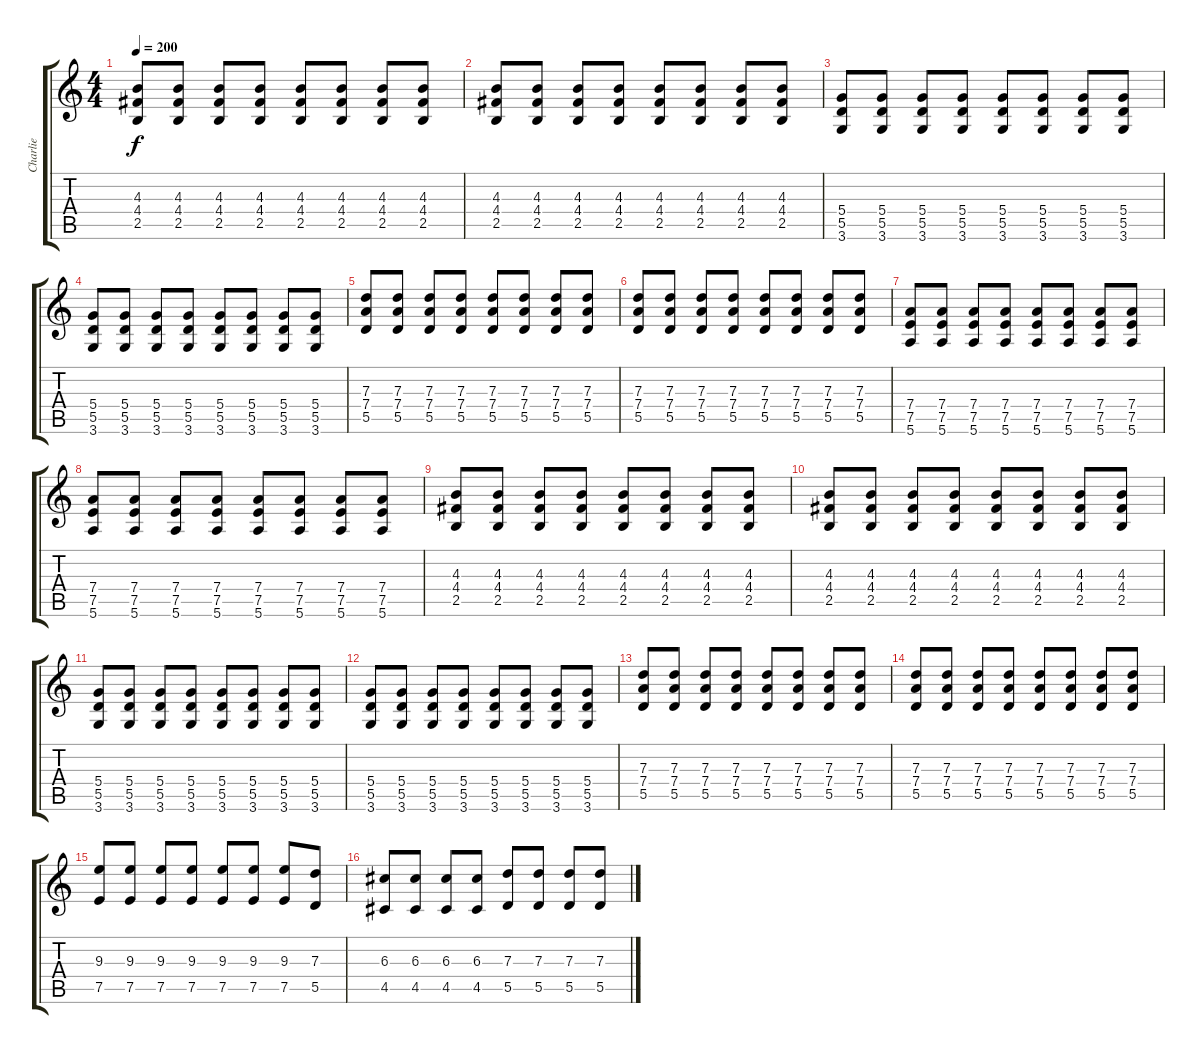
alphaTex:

\track ("Charlie" "Charlie") {instrument distortionguitar}
\staff {score tabs}
\tuning (E4 B3 G3 D3 A2 E2) {hide}
\ts (4 4)
\tempo 200
\clef g2
\ks c
(4.3 4.4 2.5).8{dy f} (4.3 4.4 2.5).8 (4.3 4.4 2.5).8 (4.3 4.4 2.5).8 (4.3 4.4 2.5).8 (4.3 4.4 2.5).8 (4.3 4.4 2.5).8 (4.3 4.4 2.5).8 |
(4.3 4.4 2.5).8 (4.3 4.4 2.5).8 (4.3 4.4 2.5).8 (4.3 4.4 2.5).8 (4.3 4.4 2.5).8 (4.3 4.4 2.5).8 (4.3 4.4 2.5).8 (4.3 4.4 2.5).8 |
(5.4 5.5 3.6).8 (5.4 5.5 3.6).8 (5.4 5.5 3.6).8 (5.4 5.5 3.6).8 (5.4 5.5 3.6).8 (5.4 5.5 3.6).8 (5.4 5.5 3.6).8 (5.4 5.5 3.6).8 |
(5.4 5.5 3.6).8 (5.4 5.5 3.6).8 (5.4 5.5 3.6).8 (5.4 5.5 3.6).8 (5.4 5.5 3.6).8 (5.4 5.5 3.6).8 (5.4 5.5 3.6).8 (5.4 5.5 3.6).8 |
(7.3 7.4 5.5).8 (7.3 7.4 5.5).8 (7.3 7.4 5.5).8 (7.3 7.4 5.5).8 (7.3 7.4 5.5).8 (7.3 7.4 5.5).8 (7.3 7.4 5.5).8 (7.3 7.4 5.5).8 |
(7.3 7.4 5.5).8 (7.3 7.4 5.5).8 (7.3 7.4 5.5).8 (7.3 7.4 5.5).8 (7.3 7.4 5.5).8 (7.3 7.4 5.5).8 (7.3 7.4 5.5).8 (7.3 7.4 5.5).8 |
(7.4 7.5 5.6).8 (7.4 7.5 5.6).8 (7.4 7.5 5.6).8 (7.4 7.5 5.6).8 (7.4 7.5 5.6).8 (7.4 7.5 5.6).8 (7.4 7.5 5.6).8 (7.4 7.5 5.6).8 |
(7.4 7.5 5.6).8 (7.4 7.5 5.6).8 (7.4 7.5 5.6).8 (7.4 7.5 5.6).8 (7.4 7.5 5.6).8 (7.4 7.5 5.6).8 (7.4 7.5 5.6).8 (7.4 7.5 5.6).8 |
(4.3 4.4 2.5).8 (4.3 4.4 2.5).8 (4.3 4.4 2.5).8 (4.3 4.4 2.5).8 (4.3 4.4 2.5).8 (4.3 4.4 2.5).8 (4.3 4.4 2.5).8 (4.3 4.4 2.5).8 |
(4.3 4.4 2.5).8 (4.3 4.4 2.5).8 (4.3 4.4 2.5).8 (4.3 4.4 2.5).8 (4.3 4.4 2.5).8 (4.3 4.4 2.5).8 (4.3 4.4 2.5).8 (4.3 4.4 2.5).8 |
(5.4 5.5 3.6).8 (5.4 5.5 3.6).8 (5.4 5.5 3.6).8 (5.4 5.5 3.6).8 (5.4 5.5 3.6).8 (5.4 5.5 3.6).8 (5.4 5.5 3.6).8 (5.4 5.5 3.6).8 |
(5.4 5.5 3.6).8 (5.4 5.5 3.6).8 (5.4 5.5 3.6).8 (5.4 5.5 3.6).8 (5.4 5.5 3.6).8 (5.4 5.5 3.6).8 (5.4 5.5 3.6).8 (5.4 5.5 3.6).8 |
(7.3 7.4 5.5).8 (7.3 7.4 5.5).8 (7.3 7.4 5.5).8 (7.3 7.4 5.5).8 (7.3 7.4 5.5).8 (7.3 7.4 5.5).8 (7.3 7.4 5.5).8 (7.3 7.4 5.5).8 |
(7.3 7.4 5.5).8 (7.3 7.4 5.5).8 (7.3 7.4 5.5).8 (7.3 7.4 5.5).8 (7.3 7.4 5.5).8 (7.3 7.4 5.5).8 (7.3 7.4 5.5).8 (7.3 7.4 5.5).8 |
(9.3 7.5).8 (9.3 7.5).8 (9.3 7.5).8 (9.3 7.5).8 (9.3 7.5).8 (9.3 7.5).8 (9.3 7.5).8 (7.3 5.5).8 |
(6.3 4.5).8 (6.3 4.5).8 (6.3 4.5).8 (6.3 4.5).8 (7.3 5.5).8 (7.3 5.5).8 (7.3 5.5).8 (7.3 5.5).8
